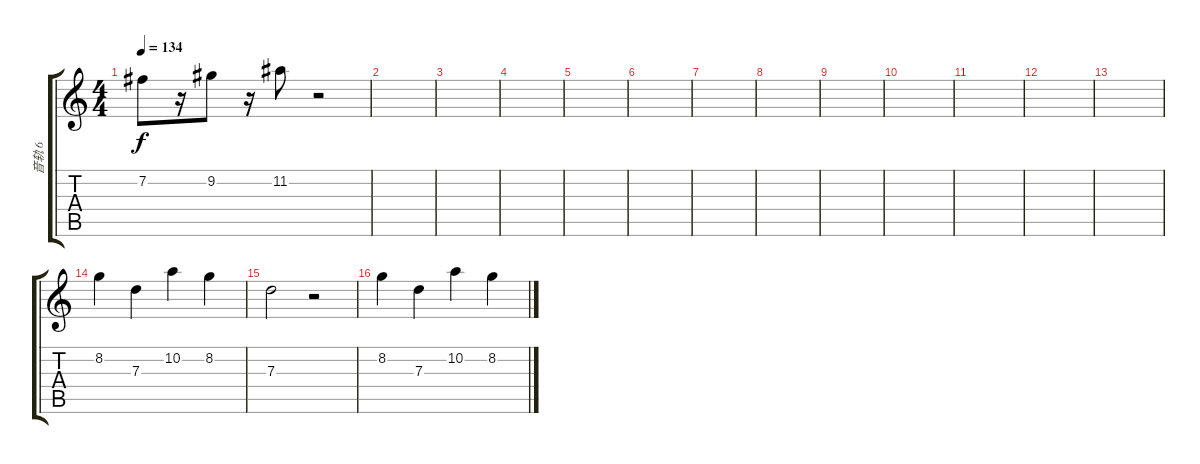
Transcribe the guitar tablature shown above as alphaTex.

\track ("音轨 6" "音轨 6") {instrument distortionguitar}
\staff {score tabs}
\tuning (E4 B3 G3 D3 A2 E2) {hide}
\ts (4 4)
\tempo 134
\clef g2
\ks c
7.2.8{dy f volume 13 instrument distortionguitar} r.16 9.2.8 r.16 11.2.8 r.2 |
|
|
|
|
|
|
|
|
|
|
|
|
8.2.4{volume 16 instrument electricguitarmuted} 7.3.4 10.2.4 8.2.4 |
7.3.2 r.2 |
8.2.4 7.3.4 10.2.4 8.2.4
